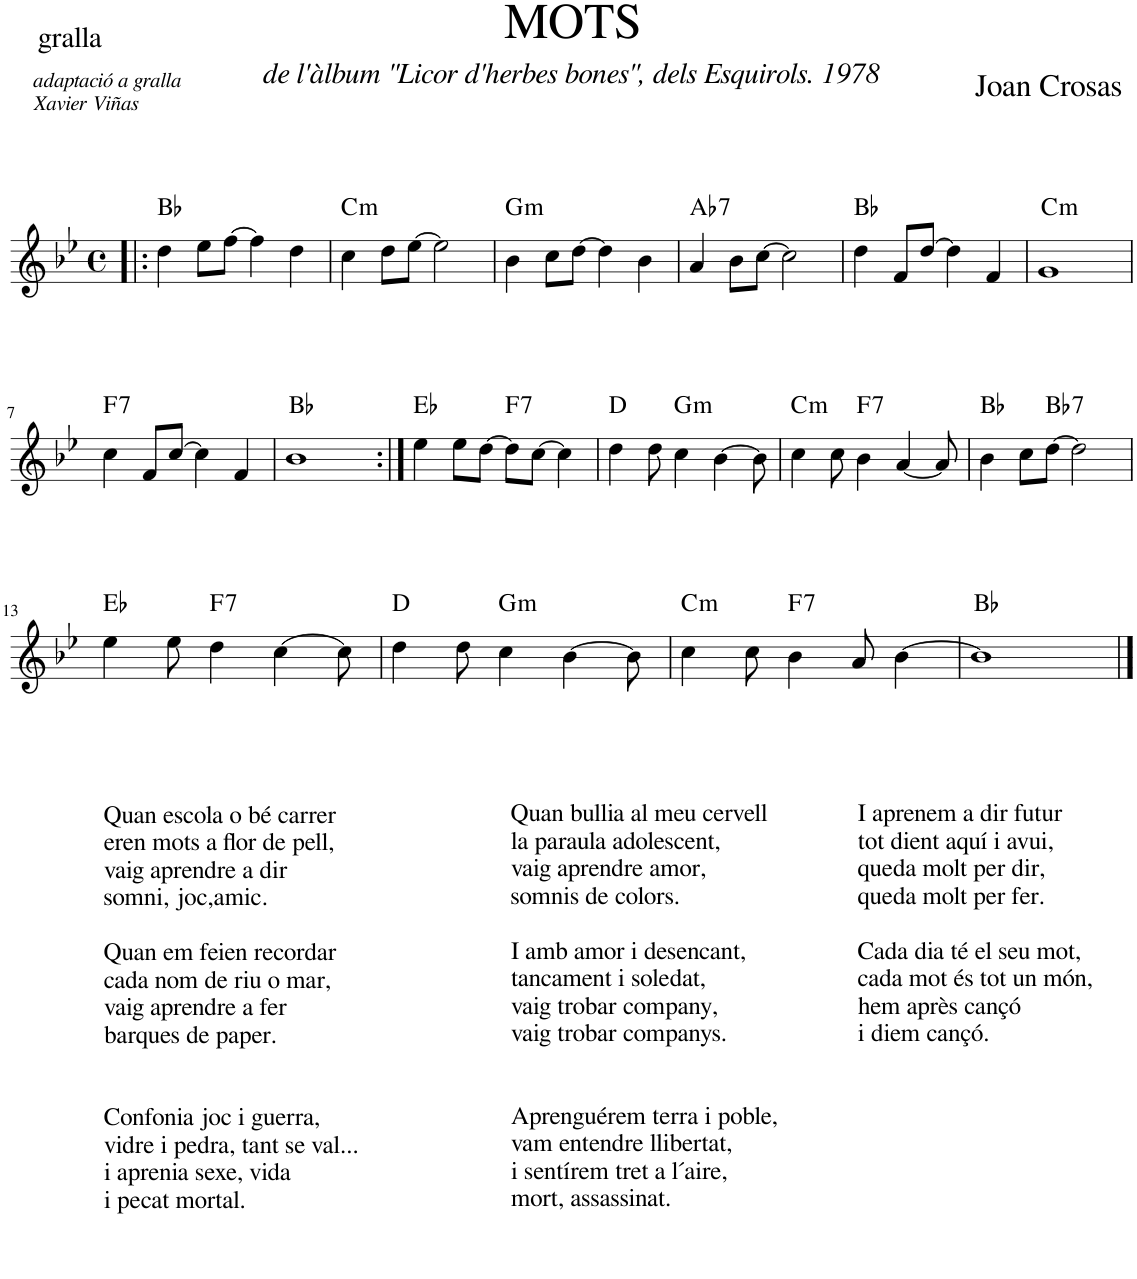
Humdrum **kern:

**kern	**harte
*part1	*part1
*staff1	*
*I"Oboè	*
*I'Ob.	*
*clefG2	*
*k[b-e-]	*
*M4/4	*
*met(c)	*
=1!|:	=1!|:
4dd\	Bb:maj
8ee-\L	.
[8ff\J	.
4ff\]	.
4dd\	.
=2	=2
!	!LO:H:kt=m
4cc\	C:min
8dd\L	.
[8ee-\J	.
2ee-\]	.
=3	=3
!	!LO:H:kt=m
4b-\	G:min
8cc\L	.
[8dd\J	.
4dd\]	.
4b-\	.
=4	=4
!	!LO:H:kt=7
4a/	Ab:7
8b-\L	.
[8cc\J	.
2cc\]	.
=5	=5
4dd\	Bb:maj
8f/L	.
[8dd/J	.
4dd\]	.
4f/	.
=6	=6
!	!LO:H:kt=m
1g	C:min
!!LO:LB:g=z
=7	=7
!	!LO:H:kt=7
4cc\	F:7
8f/L	.
[8cc/J	.
4cc\]	.
4f/	.
=8	=8
1b-	Bb:maj
=9:|!	=9:|!
4ee-\	Eb:maj
8ee-\L	.
[8dd\J	.
!	!LO:H:kt=7
8dd\L]	F:7
[8cc\J	.
4cc\]	.
=10	=10
4dd\	D:maj
8dd\	.
!	!LO:H:kt=m
4cc\	G:min
[4b-\	.
8b-\]	.
=11	=11
!	!LO:H:kt=m
4cc\	C:min
8cc\	.
!	!LO:H:kt=7
4b-\	F:7
[4a/	.
8a/]	.
=12	=12
4b-\	Bb:maj
8cc\L	.
!	!LO:H:kt=7
[8dd\J	Bb:7
2dd\]	.
!!LO:LB:g=z
=13	=13
4ee-\	Eb:maj
8ee-\	.
!	!LO:H:kt=7
4dd\	F:7
[4cc\	.
8cc\]	.
=14	=14
4dd\	D:maj
8dd\	.
!	!LO:H:kt=m
4cc\	G:min
[4b-\	.
8b-\]	.
=15	=15
!	!LO:H:kt=m
4cc\	C:min
8cc\	.
!	!LO:H:kt=7
4b-\	F:7
8a/	.
[4b-\	.
=16	=16
1b-]	Bb:maj
==	==
*-	*-
